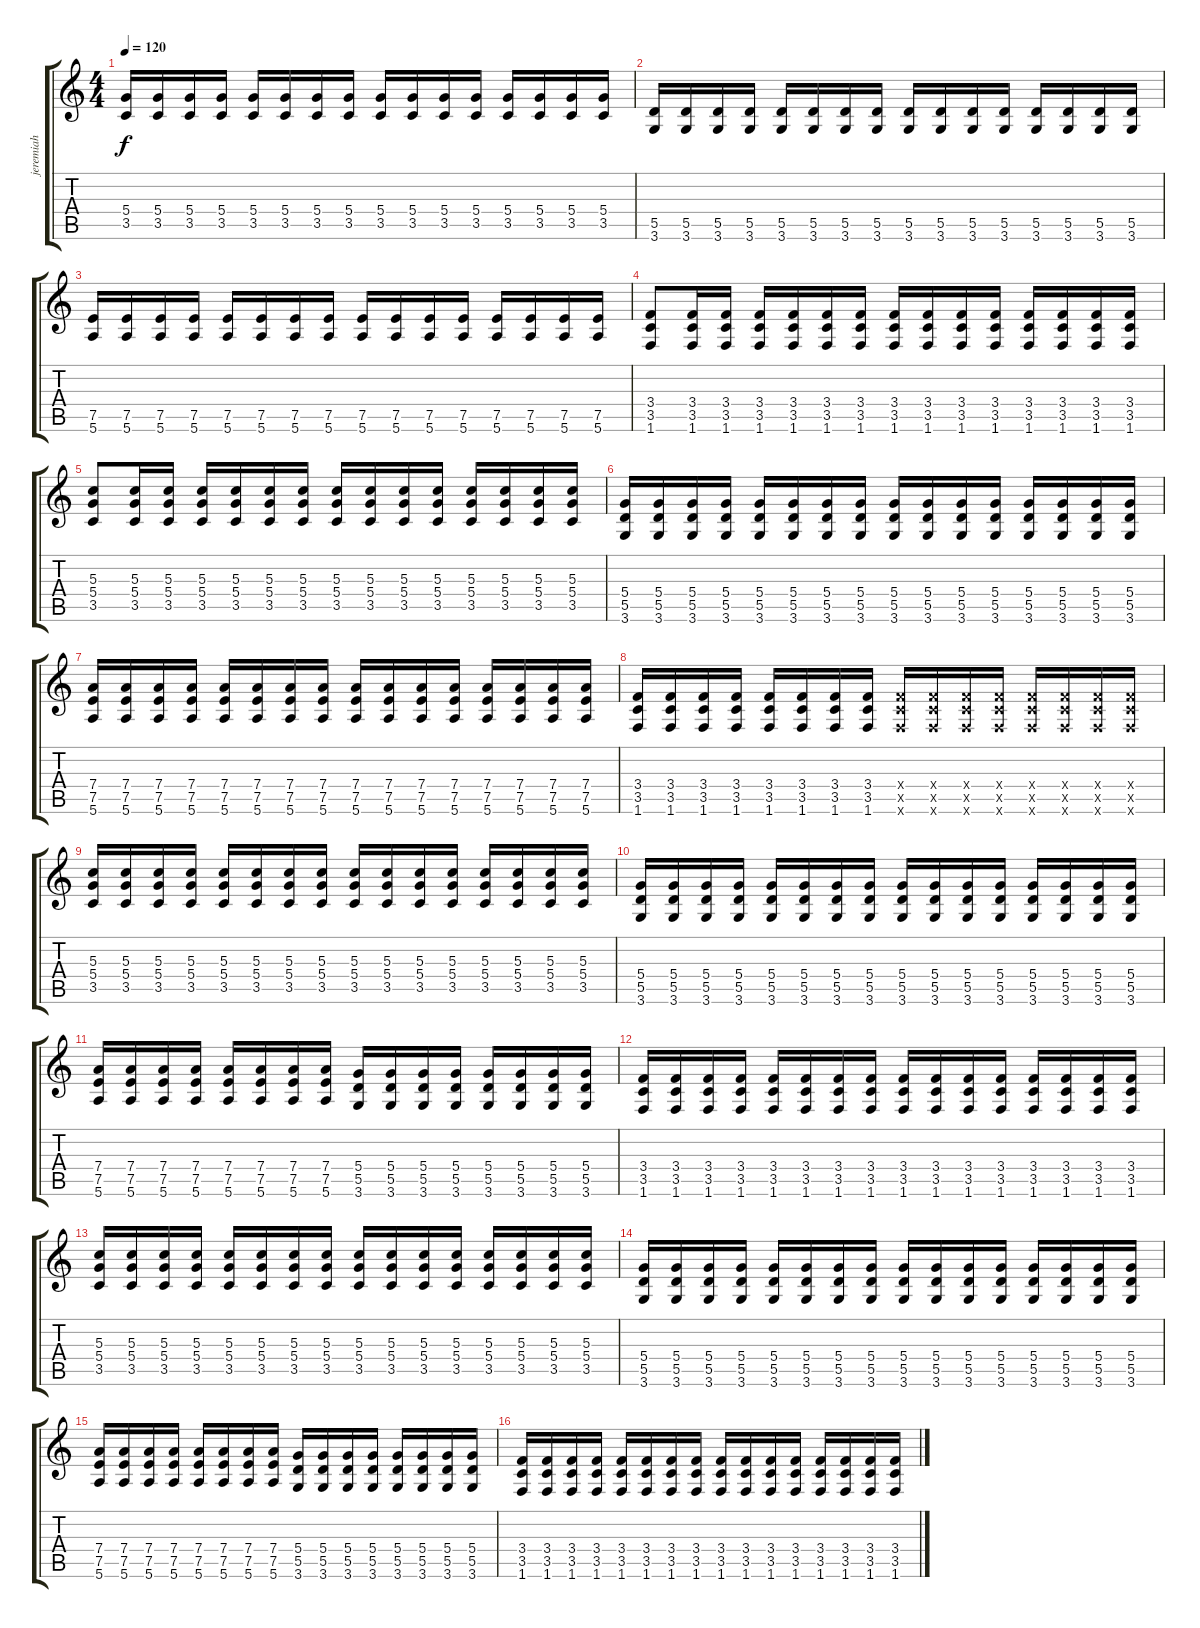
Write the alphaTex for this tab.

\track ("jeremiah" "jeremiah") {instrument distortionguitar}
\staff {score tabs}
\tuning (E4 B3 G3 D3 A2 E2) {hide}
\ts (4 4)
\tempo 120
\clef g2
\ks c
(5.4 3.5).16{dy f instrument electricguitarmuted} (5.4 3.5).16 (5.4 3.5).16 (5.4 3.5).16 (5.4 3.5).16 (5.4 3.5).16 (5.4 3.5).16 (5.4 3.5).16 (5.4 3.5).16 (5.4 3.5).16 (5.4 3.5).16 (5.4 3.5).16 (5.4 3.5).16 (5.4 3.5).16 (5.4 3.5).16 (5.4 3.5).16 |
(5.5 3.6).16 (5.5 3.6).16 (5.5 3.6).16 (5.5 3.6).16 (5.5 3.6).16 (5.5 3.6).16 (5.5 3.6).16 (5.5 3.6).16 (5.5 3.6).16 (5.5 3.6).16 (5.5 3.6).16 (5.5 3.6).16 (5.5 3.6).16 (5.5 3.6).16 (5.5 3.6).16 (5.5 3.6).16 |
(7.5 5.6).16 (7.5 5.6).16 (7.5 5.6).16 (7.5 5.6).16 (7.5 5.6).16 (7.5 5.6).16 (7.5 5.6).16 (7.5 5.6).16 (7.5 5.6).16 (7.5 5.6).16 (7.5 5.6).16 (7.5 5.6).16 (7.5 5.6).16 (7.5 5.6).16 (7.5 5.6).16 (7.5 5.6).16 |
(3.4 3.5 1.6).8{instrument distortionguitar} (3.4 3.5 1.6).16 (3.4 3.5 1.6).16 (3.4 3.5 1.6).16 (3.4 3.5 1.6).16 (3.4 3.5 1.6).16 (3.4 3.5 1.6).16 (3.4 3.5 1.6).16 (3.4 3.5 1.6).16 (3.4 3.5 1.6).16 (3.4 3.5 1.6).16 (3.4 3.5 1.6).16 (3.4 3.5 1.6).16 (3.4 3.5 1.6).16 (3.4 3.5 1.6).16 |
(5.3 5.4 3.5).8 (5.3 5.4 3.5).16 (5.3 5.4 3.5).16 (5.3 5.4 3.5).16 (5.3 5.4 3.5).16 (5.3 5.4 3.5).16 (5.3 5.4 3.5).16 (5.3 5.4 3.5).16 (5.3 5.4 3.5).16 (5.3 5.4 3.5).16 (5.3 5.4 3.5).16 (5.3 5.4 3.5).16 (5.3 5.4 3.5).16 (5.3 5.4 3.5).16 (5.3 5.4 3.5).16 |
(5.4 5.5 3.6).16 (5.4 5.5 3.6).16 (5.4 5.5 3.6).16 (5.4 5.5 3.6).16 (5.4 5.5 3.6).16 (5.4 5.5 3.6).16 (5.4 5.5 3.6).16 (5.4 5.5 3.6).16 (5.4 5.5 3.6).16 (5.4 5.5 3.6).16 (5.4 5.5 3.6).16 (5.4 5.5 3.6).16 (5.4 5.5 3.6).16 (5.4 5.5 3.6).16 (5.4 5.5 3.6).16 (5.4 5.5 3.6).16 |
(7.4 7.5 5.6).16 (7.4 7.5 5.6).16 (7.4 7.5 5.6).16 (7.4 7.5 5.6).16 (7.4 7.5 5.6).16 (7.4 7.5 5.6).16 (7.4 7.5 5.6).16 (7.4 7.5 5.6).16 (7.4 7.5 5.6).16 (7.4 7.5 5.6).16 (7.4 7.5 5.6).16 (7.4 7.5 5.6).16 (7.4 7.5 5.6).16 (7.4 7.5 5.6).16 (7.4 7.5 5.6).16 (7.4 7.5 5.6).16 |
(3.4 3.5 1.6).16 (3.4 3.5 1.6).16 (3.4 3.5 1.6).16 (3.4 3.5 1.6).16 (3.4 3.5 1.6).16 (3.4 3.5 1.6).16 (3.4 3.5 1.6).16 (3.4 3.5 1.6).16 (3.4{x} 3.5{x} 1.6{x}).16 (3.4{x} 3.5{x} 1.6{x}).16 (3.4{x} 3.5{x} 1.6{x}).16 (3.4{x} 3.5{x} 1.6{x}).16 (3.4{x} 3.5{x} 1.6{x}).16 (3.4{x} 3.5{x} 1.6{x}).16 (3.4{x} 3.5{x} 1.6{x}).16 (3.4{x} 3.5{x} 1.6{x}).16 |
(5.3 5.4 3.5).16 (5.3 5.4 3.5).16 (5.3 5.4 3.5).16 (5.3 5.4 3.5).16 (5.3 5.4 3.5).16 (5.3 5.4 3.5).16 (5.3 5.4 3.5).16 (5.3 5.4 3.5).16 (5.3 5.4 3.5).16 (5.3 5.4 3.5).16 (5.3 5.4 3.5).16 (5.3 5.4 3.5).16 (5.3 5.4 3.5).16 (5.3 5.4 3.5).16 (5.3 5.4 3.5).16 (5.3 5.4 3.5).16 |
(5.4 5.5 3.6).16 (5.4 5.5 3.6).16 (5.4 5.5 3.6).16 (5.4 5.5 3.6).16 (5.4 5.5 3.6).16 (5.4 5.5 3.6).16 (5.4 5.5 3.6).16 (5.4 5.5 3.6).16 (5.4 5.5 3.6).16 (5.4 5.5 3.6).16 (5.4 5.5 3.6).16 (5.4 5.5 3.6).16 (5.4 5.5 3.6).16 (5.4 5.5 3.6).16 (5.4 5.5 3.6).16 (5.4 5.5 3.6).16 |
(7.4 7.5 5.6).16 (7.4 7.5 5.6).16 (7.4 7.5 5.6).16 (7.4 7.5 5.6).16 (7.4 7.5 5.6).16 (7.4 7.5 5.6).16 (7.4 7.5 5.6).16 (7.4 7.5 5.6).16 (5.4 5.5 3.6).16 (5.4 5.5 3.6).16 (5.4 5.5 3.6).16 (5.4 5.5 3.6).16 (5.4 5.5 3.6).16 (5.4 5.5 3.6).16 (5.4 5.5 3.6).16 (5.4 5.5 3.6).16 |
(3.4 3.5 1.6).16 (3.4 3.5 1.6).16 (3.4 3.5 1.6).16 (3.4 3.5 1.6).16 (3.4 3.5 1.6).16 (3.4 3.5 1.6).16 (3.4 3.5 1.6).16 (3.4 3.5 1.6).16 (3.4 3.5 1.6).16 (3.4 3.5 1.6).16 (3.4 3.5 1.6).16 (3.4 3.5 1.6).16 (3.4 3.5 1.6).16 (3.4 3.5 1.6).16 (3.4 3.5 1.6).16 (3.4 3.5 1.6).16 |
(5.3 5.4 3.5).16 (5.3 5.4 3.5).16 (5.3 5.4 3.5).16 (5.3 5.4 3.5).16 (5.3 5.4 3.5).16 (5.3 5.4 3.5).16 (5.3 5.4 3.5).16 (5.3 5.4 3.5).16 (5.3 5.4 3.5).16 (5.3 5.4 3.5).16 (5.3 5.4 3.5).16 (5.3 5.4 3.5).16 (5.3 5.4 3.5).16 (5.3 5.4 3.5).16 (5.3 5.4 3.5).16 (5.3 5.4 3.5).16 |
(5.4 5.5 3.6).16 (5.4 5.5 3.6).16 (5.4 5.5 3.6).16 (5.4 5.5 3.6).16 (5.4 5.5 3.6).16 (5.4 5.5 3.6).16 (5.4 5.5 3.6).16 (5.4 5.5 3.6).16 (5.4 5.5 3.6).16 (5.4 5.5 3.6).16 (5.4 5.5 3.6).16 (5.4 5.5 3.6).16 (5.4 5.5 3.6).16 (5.4 5.5 3.6).16 (5.4 5.5 3.6).16 (5.4 5.5 3.6).16 |
(7.4 7.5 5.6).16 (7.4 7.5 5.6).16 (7.4 7.5 5.6).16 (7.4 7.5 5.6).16 (7.4 7.5 5.6).16 (7.4 7.5 5.6).16 (7.4 7.5 5.6).16 (7.4 7.5 5.6).16 (5.4 5.5 3.6).16 (5.4 5.5 3.6).16 (5.4 5.5 3.6).16 (5.4 5.5 3.6).16 (5.4 5.5 3.6).16 (5.4 5.5 3.6).16 (5.4 5.5 3.6).16 (5.4 5.5 3.6).16 |
(3.4 3.5 1.6).16 (3.4 3.5 1.6).16 (3.4 3.5 1.6).16 (3.4 3.5 1.6).16 (3.4 3.5 1.6).16 (3.4 3.5 1.6).16 (3.4 3.5 1.6).16 (3.4 3.5 1.6).16 (3.4 3.5 1.6).16 (3.4 3.5 1.6).16 (3.4 3.5 1.6).16 (3.4 3.5 1.6).16 (3.4 3.5 1.6).16 (3.4 3.5 1.6).16 (3.4 3.5 1.6).16 (3.4 3.5 1.6).16
